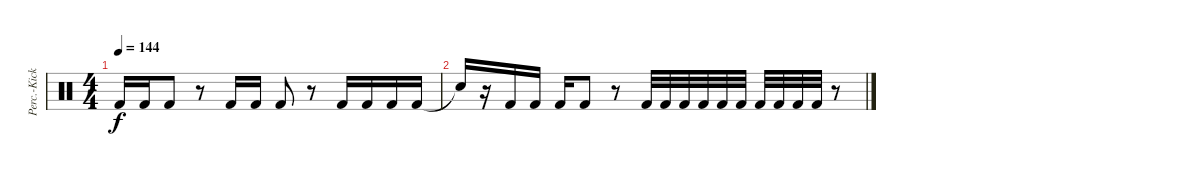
\track ("Perc.-Kick" "Perc.-Kick") {instrument percussion}
\staff {score}
\articulation defaults
\ts (4 4)
\tempo 144
\clef neutral
\ks c "Kick (hit) 2".16{dy f} "Kick (hit) 2".16 "Kick (hit) 2".8
r.8 "Kick (hit) 2".16 "Kick (hit) 2".16 "Kick (hit) 2".8 r.8 "Kick (hit) 2".16 "Kick (hit) 2".16 "Kick (hit) 2".16 "Kick (hit) 2".16 |
"Snare (hit)"{t}.16 r.16 "Kick (hit) 2".16 "Kick (hit) 2".16 "Kick (hit) 2".16 "Kick (hit) 2".8 r.8 "Kick (hit) 2".32 "Kick (hit) 2".32 "Kick (hit) 2".32 "Kick (hit) 2".32 "Kick (hit) 2".32 "Kick (hit) 2".32 "Kick (hit) 2".32 "Kick (hit) 2".32 "Kick (hit) 2".32 "Kick (hit) 2".32 r.8
